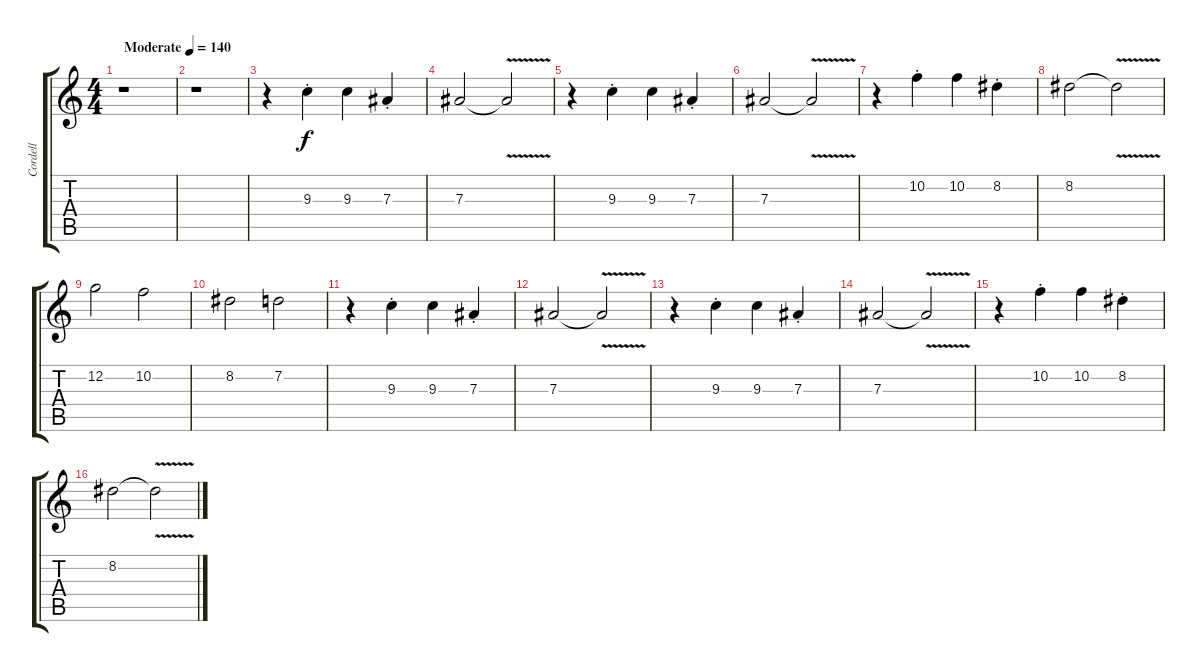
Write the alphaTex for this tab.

\track ("Cordell" "Cordell") {instrument distortionguitar}
\staff {score tabs}
\tuning (C4 G3 Eb3 Bb2 F2 C2) {hide}
\ts (4 4)
\tempo (140 "Moderate")
\clef g2
\ks c
r.1{dy f instrument distortionguitar} |
r.1 |
r.4 9.3{st}.4 9.3.4 7.3{st}.4 |
7.3.2 7.3{v t}.2 |
r.4 9.3{st}.4 9.3.4 7.3{st}.4 |
7.3.2 7.3{v t}.2 |
r.4 10.2{st}.4 10.2.4 8.2{st}.4 |
8.2.2 8.2{v t}.2 |
12.2.2 10.2.2 |
8.2.2 7.2.2 |
r.4 9.3{st}.4 9.3.4 7.3{st}.4 |
7.3.2 7.3{v t}.2 |
r.4 9.3{st}.4 9.3.4 7.3{st}.4 |
7.3.2 7.3{v t}.2 |
r.4 10.2{st}.4 10.2.4 8.2{st}.4 |
8.2.2 8.2{v t}.2
